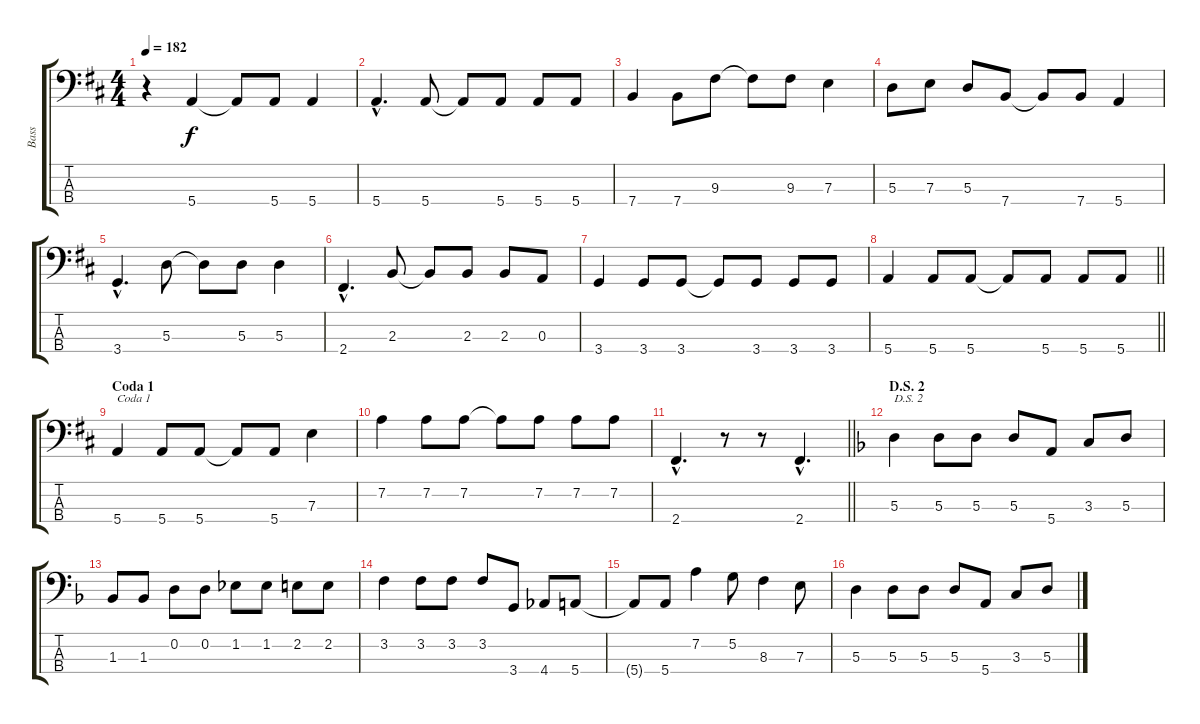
\track ("Bass" "Bass") {instrument electricbasspick}
\staff {score tabs}
\tuning (G2 D2 A1 E1) {hide}
\ts (4 4)
\tempo 182
\clef f4
\ks d
r.4{dy f} 5.4.4 5.4{t}.8 5.4.8 5.4.4 |
5.4{hac}.4{d} 5.4.8 5.4{t}.8 5.4.8 5.4.8 5.4.8 |
7.4.4 7.4.8 9.3.8 9.3{t}.8 9.3.8 7.3.4 |
5.3.8 7.3.8 5.3.8 7.4.8 7.4{t}.8 7.4.8 5.4.4 |
3.4{hac}.4{d} 5.3.8 5.3{t}.8 5.3.8 5.3.4 |
2.4{hac}.4{d} 2.3.8 2.3{t}.8 2.3.8 2.3.8 0.3.8 |
3.4.4 3.4.8 3.4.8 3.4{t}.8 3.4.8 3.4.8 3.4.8 |
\barLineRight lightlight
5.4.4 5.4.8 5.4.8 5.4{t}.8 5.4.8 5.4.8 5.4.8 |
\section ("" "Coda 1")
5.4.4{txt "Coda 1"} 5.4.8 5.4.8 5.4{t}.8 5.4.8 7.3.4 |
7.2.4 7.2.8 7.2.8 7.2{t}.8 7.2.8 7.2.8 7.2.8 |
\barLineRight lightlight
2.4{hac}.4{d} r.8 r.8 2.4{hac}.4{d} |
\section ("" "D.S. 2")
\ks f
5.3.4{txt "D.S. 2"} 5.3.8 5.3.8 5.3.8 5.4.8 3.3.8 5.3.8 |
1.3.8 1.3.8 0.2.8 0.2.8 1.2.8 1.2.8 2.2.8 2.2.8 |
3.2.4 3.2.8 3.2.8 3.2.8 3.4.8 4.4.8 5.4.8 |
5.4{t}.8 5.4.8 7.2.4 5.2.8 8.3.4 7.3.8 |
5.3.4 5.3.8 5.3.8 5.3.8 5.4.8 3.3.8 5.3.8
